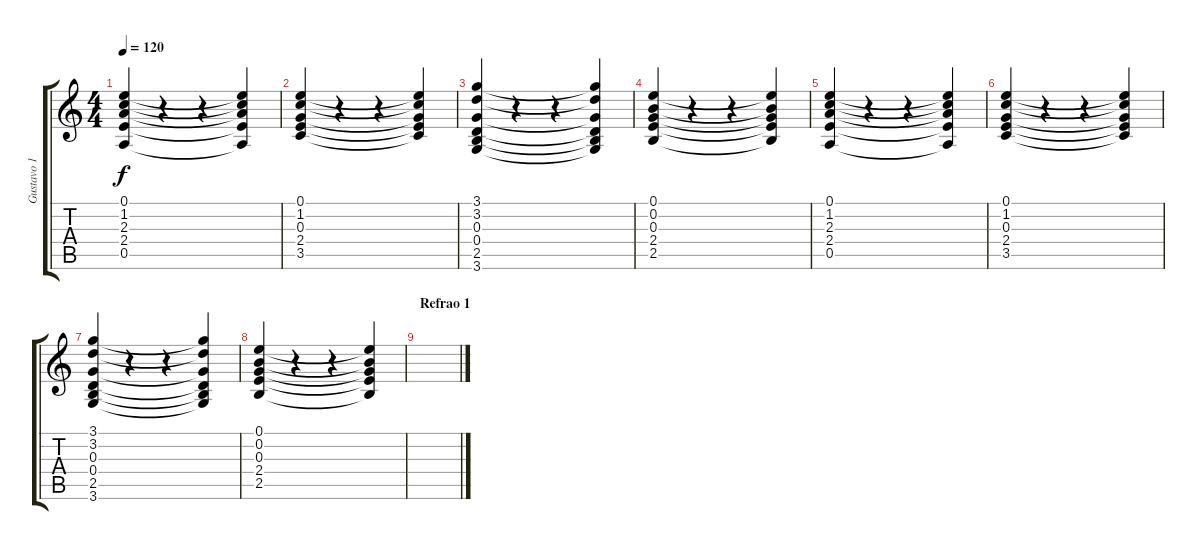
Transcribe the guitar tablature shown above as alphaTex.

\track ("Gustavo 1" "Gustavo 1") {instrument acousticguitarnylon}
\staff {score tabs}
\tuning (E4 B3 G3 D3 A2 E2) {hide}
\ts (4 4)
\tempo 120
\clef g2
\ks c
(0.1 1.2 2.3 2.4 0.5).4{dy f} r.4 r.4 (0.1{t} 1.2{t} 2.3{t} 2.4{t} 0.5{t}).4 |
(0.1 1.2 0.3 2.4 3.5).4 r.4 r.4 (0.1{t} 1.2{t} 0.3{t} 2.4{t} 3.5{t}).4 |
(3.1 3.2 0.3 0.4 2.5 3.6).4 r.4 r.4 (3.1{t} 3.2{t} 0.3{t} 0.4{t} 2.5{t} 3.6{t}).4 |
(0.1 0.2 0.3 2.4 2.5).4 r.4 r.4 (0.1{t} 0.2{t} 0.3{t} 2.4{t} 2.5{t}).4 |
(0.1 1.2 2.3 2.4 0.5).4 r.4 r.4 (0.1{t} 1.2{t} 2.3{t} 2.4{t} 0.5{t}).4 |
(0.1 1.2 0.3 2.4 3.5).4 r.4 r.4 (0.1{t} 1.2{t} 0.3{t} 2.4{t} 3.5{t}).4 |
(3.1 3.2 0.3 0.4 2.5 3.6).4 r.4 r.4 (3.1{t} 3.2{t} 0.3{t} 0.4{t} 2.5{t} 3.6{t}).4 |
(0.1 0.2 0.3 2.4 2.5).4 r.4 r.4 (0.1{t} 0.2{t} 0.3{t} 2.4{t} 2.5{t}).4 |
\section ("" "Refrao 1")
